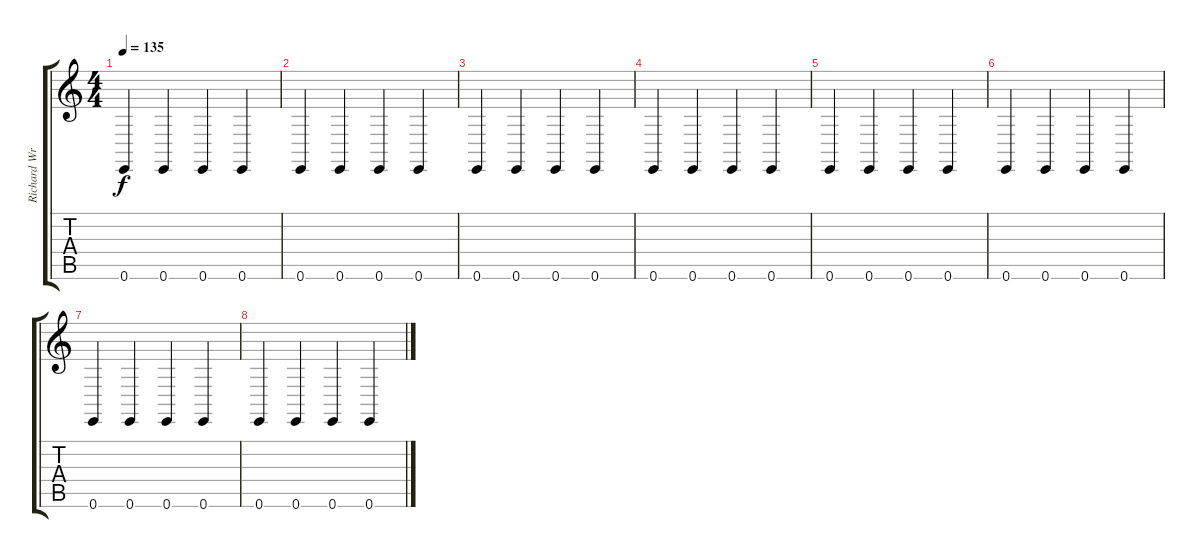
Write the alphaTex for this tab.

\track ("Richard Wright / Synths (effects)" "Richard Wr") {instrument shakuhachi}
\staff {score tabs}
\tuning (E4 B3 G3 D3 A2 E2) {hide}
\ts (4 4)
\tempo 135
\clef g2
\ks c
0.6.4{dy f} 0.6.4 0.6.4 0.6.4 |
0.6.4 0.6.4 0.6.4 0.6.4 |
0.6.4 0.6.4 0.6.4 0.6.4 |
0.6.4 0.6.4 0.6.4 0.6.4 |
0.6.4 0.6.4 0.6.4 0.6.4 |
0.6.4 0.6.4 0.6.4 0.6.4 |
0.6.4 0.6.4 0.6.4 0.6.4 |
0.6.4 0.6.4 0.6.4 0.6.4
